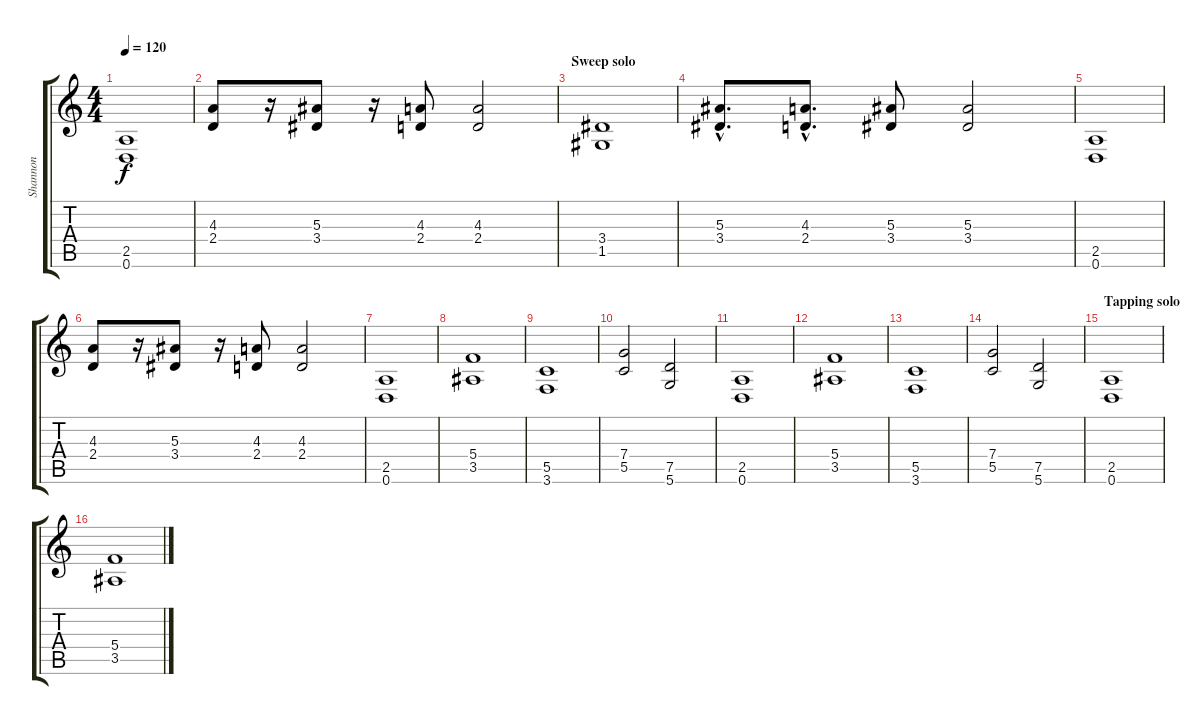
\track ("Shannon" "Shannon") {instrument distortionguitar}
\staff {score tabs}
\tuning (D4 A3 F3 C3 G2 D2) {hide}
\ts (4 4)
\tempo 120
\clef g2
\ks c
(2.5 0.6).1{dy f} |
(4.3 2.4).8 r.16 (5.3 3.4).8 r.16 (4.3 2.4).8 (4.3 2.4).2 |
\section ("" "Sweep solo")
(3.4 1.5).1 |
(5.3{hac} 3.4{hac}).8{d} (4.3{hac} 2.4{hac}).8{d} (5.3 3.4).8 (5.3 3.4).2 |
(2.5 0.6).1 |
(4.3 2.4).8 r.16 (5.3 3.4).8 r.16 (4.3 2.4).8 (4.3 2.4).2 |
(2.5 0.6).1 |
(5.4 3.5).1 |
(5.5 3.6).1 |
(7.4 5.5).2 (7.5 5.6).2 |
(2.5 0.6).1 |
(5.4 3.5).1 |
(5.5 3.6).1 |
(7.4 5.5).2 (7.5 5.6).2 |
\section ("" "Tapping solo")
(2.5 0.6).1 |
(5.4 3.5).1
